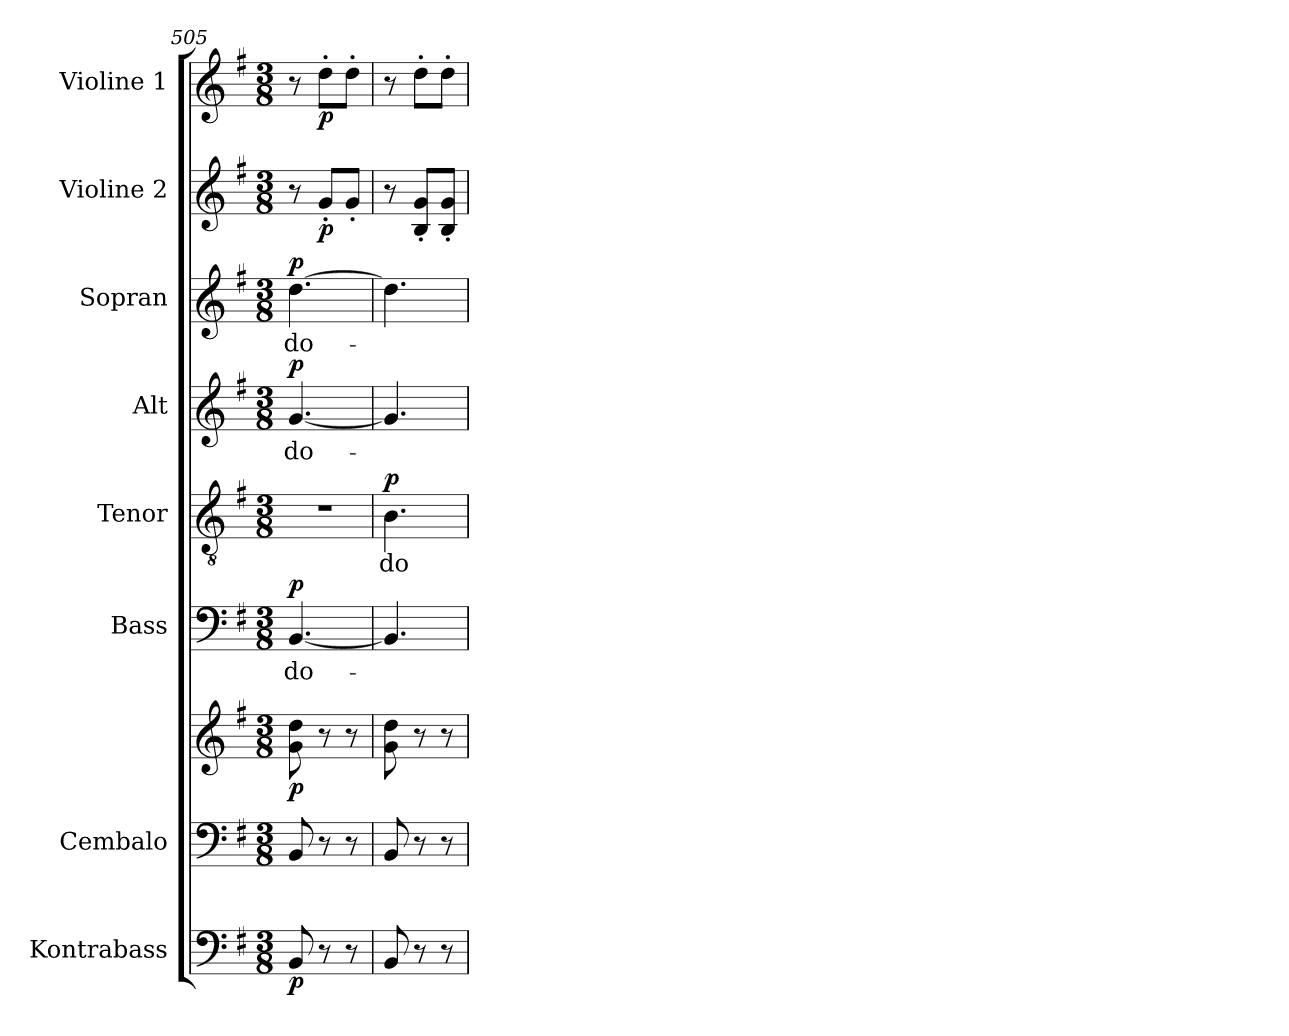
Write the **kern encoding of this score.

**kern	**dynam	**kern	**kern	**dynam	**kern	**text	**dynam	**kern	**text	**dynam	**kern	**text	**dynam	**kern	**text	**dynam	**kern	**dynam	**kern	**dynam
*part8	*part8	*part7	*part7	*part7	*part6	*part6	*part6	*part5	*part5	*part5	*part4	*part4	*part4	*part3	*part3	*part3	*part2	*part2	*part1	*part1
*staff9	*staff9	*staff8	*staff7	*staff7/8	*staff6	*staff6	*staff6	*staff5	*staff5	*staff5	*staff4	*staff4	*staff4	*staff3	*staff3	*staff3	*staff2	*staff2	*staff1	*staff1
*I"Kontrabass	*	*I"Cembalo	*	*	*I"Bass	*	*	*I"Tenor	*	*	*I"Alt	*	*	*I"Sopran	*	*	*I"Violine 2	*	*I"Violine 1	*
*I'Kb.	*	*I'Cemb.	*	*	*I'B.	*	*	*I'T.	*	*	*I'A.	*	*	*I'S.	*	*	*I'Vl. 2	*	*I'Vl. 1	*
!!LO:PB:g=z
*clefF4	*	*clefF4	*clefG2	*	*clefF4	*	*	*clefGv2	*	*	*clefG2	*	*	*clefG2	*	*	*clefG2	*	*clefG2	*
*ITrd7c12	*	*	*	*	*	*	*	*	*	*	*	*	*	*	*	*	*	*	*	*
*k[f#]	*	*k[f#]	*k[f#]	*	*k[f#]	*	*	*k[f#]	*	*	*k[f#]	*	*	*k[f#]	*	*	*k[f#]	*	*k[f#]	*
*G:	*	*G:	*G:	*	*G:	*	*	*G:	*	*	*G:	*	*	*G:	*	*	*G:	*	*G:	*
*M3/8	*	*M3/8	*M3/8	*	*M3/8	*	*	*M3/8	*	*	*M3/8	*	*	*M3/8	*	*	*M3/8	*	*M3/8	*
=505	=505	=505	=505	=505	=505	=505	=505	=505	=505	=505	=505	=505	=505	=505	=505	=505	=505	=505	=505	=505
!	!LO:DY:b	!	!	!LO:DY:b	!	!LO:LY:b	!LO:DY:a	!	!	!	!	!LO:LY:b	!LO:DY:a	!	!LO:LY:b	!LO:DY:a	!	!	!	!
8BBB/	p	8BB/	8g\ 8dd\	p	[4.BB/	do-	p	4.r	.	.	[4.g/	do-	p	[4.dd\	do-	p	8r	.	8r	.
!	!	!	!	!	!	!	!	!	!	!	!	!	!	!	!	!	!	!LO:DY:b	!	!LO:DY:b
8r	.	8r	8r	.	.	.	.	.	.	.	.	.	.	.	.	.	8g'</L	p	8dd'>\L	p
8r	.	8r	8r	.	.	.	.	.	.	.	.	.	.	.	.	.	8g'</J	.	8dd'>\J	.
=506	=506	=506	=506	=506	=506	=506	=506	=506	=506	=506	=506	=506	=506	=506	=506	=506	=506	=506	=506	=506
!	!	!	!	!	!	!	!	!	!LO:LY:b	!LO:DY:a	!	!	!	!	!	!	!	!	!	!
8BBB/	.	8BB/	8g\ 8dd\	.	4.BB/]	.	.	4.B\	do-	p	4.g/]	.	.	4.dd\]	.	.	8r	.	8r	.
8r	.	8r	8r	.	.	.	.	.	.	.	.	.	.	.	.	.	8B/'< 8g/'<L	.	8dd'>\L	.
8r	.	8r	8r	.	.	.	.	.	.	.	.	.	.	.	.	.	8B/'< 8g/'<J	.	8dd'>\J	.
=	=	=	=	=	=	=	=	=	=	=	=	=	=	=	=	=	=	=	=	=
*-	*-	*-	*-	*-	*-	*-	*-	*-	*-	*-	*-	*-	*-	*-	*-	*-	*-	*-	*-	*-
